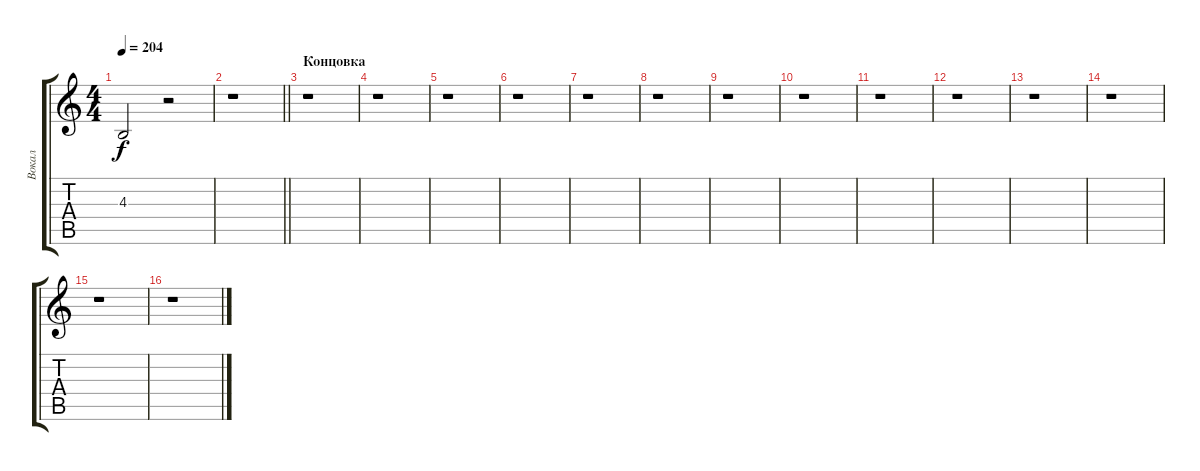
\track ("Вокал" "Вокал") {instrument tenorsax}
\staff {score tabs}
\tuning (E4 B3 G3 D3 A2 E2) {hide}
\ts (4 4)
\tempo 204
\clef g2
\ks c
4.3.2{dy f} r.2 |
\barLineRight lightlight
r.1 |
\section ("" "Концовка")
r.1 |
r.1 |
r.1 |
r.1 |
r.1 |
r.1 |
r.1 |
r.1 |
r.1 |
r.1 |
r.1 |
r.1 |
r.1 |
r.1
